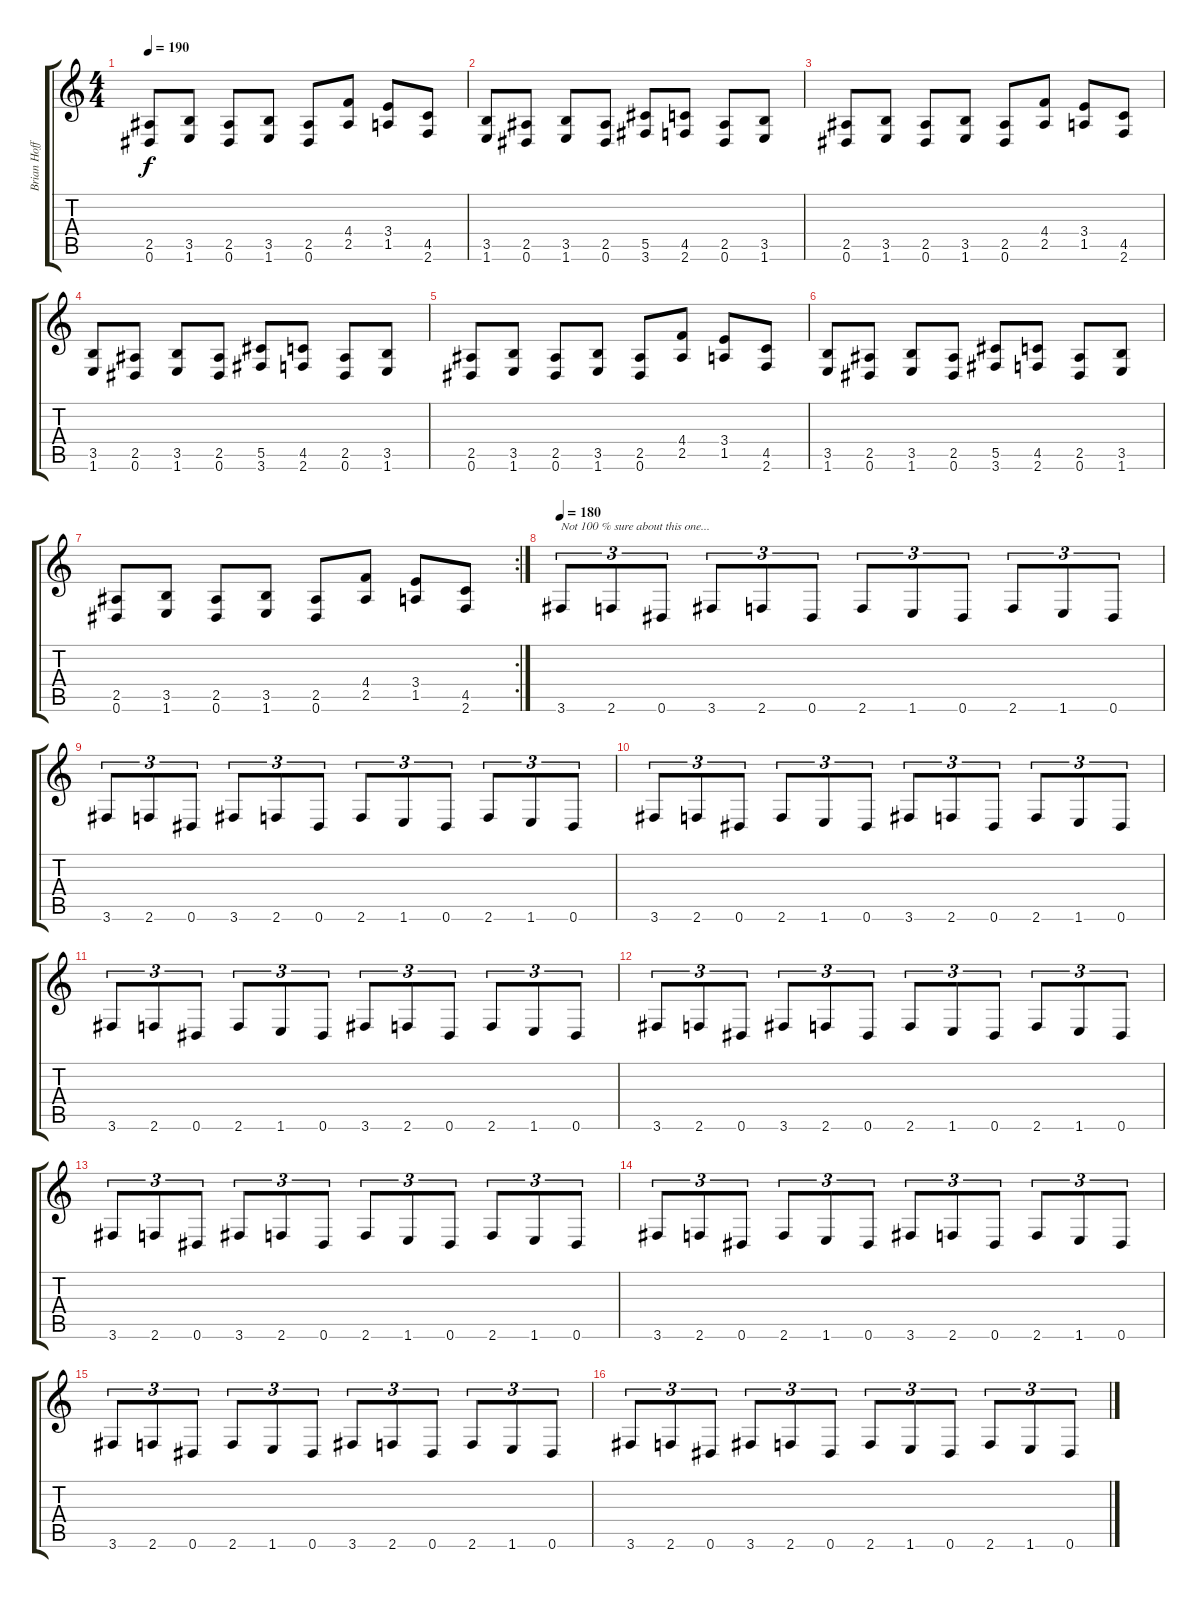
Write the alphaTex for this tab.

\track ("Brian Hoffman" "Brian Hoff") {instrument distortionguitar}
\staff {score tabs}
\tuning (Eb4 Bb3 Gb3 Db3 Ab2 Eb2) {hide}
\ts (4 4)
\tempo 190
\clef g2
\ks c
(2.5 0.6).8{dy f} (3.5 1.6).8 (2.5 0.6).8 (3.5 1.6).8 (2.5 0.6).8 (4.4 2.5).8 (3.4 1.5).8 (4.5 2.6).8 |
(3.5 1.6).8 (2.5 0.6).8 (3.5 1.6).8 (2.5 0.6).8 (5.5 3.6).8 (4.5 2.6).8 (2.5 0.6).8 (3.5 1.6).8 |
(2.5 0.6).8 (3.5 1.6).8 (2.5 0.6).8 (3.5 1.6).8 (2.5 0.6).8 (4.4 2.5).8 (3.4 1.5).8 (4.5 2.6).8 |
(3.5 1.6).8 (2.5 0.6).8 (3.5 1.6).8 (2.5 0.6).8 (5.5 3.6).8 (4.5 2.6).8 (2.5 0.6).8 (3.5 1.6).8 |
(2.5 0.6).8 (3.5 1.6).8 (2.5 0.6).8 (3.5 1.6).8 (2.5 0.6).8 (4.4 2.5).8 (3.4 1.5).8 (4.5 2.6).8 |
(3.5 1.6).8 (2.5 0.6).8 (3.5 1.6).8 (2.5 0.6).8 (5.5 3.6).8 (4.5 2.6).8 (2.5 0.6).8 (3.5 1.6).8 |
\rc 2
(2.5 0.6).8 (3.5 1.6).8 (2.5 0.6).8 (3.5 1.6).8 (2.5 0.6).8 (4.4 2.5).8 (3.4 1.5).8 (4.5 2.6).8 |
\tempo 180
3.6.8{tu (3 2) txt "Not 100 % sure about this one..."} 2.6.8{tu (3 2)} 0.6.8{tu (3 2)} 3.6.8{tu (3 2)} 2.6.8{tu (3 2)} 0.6.8{tu (3 2)} 2.6.8{tu (3 2)} 1.6.8{tu (3 2)} 0.6.8{tu (3 2)} 2.6.8{tu (3 2)} 1.6.8{tu (3 2)} 0.6.8{tu (3 2)} |
3.6.8{tu (3 2)} 2.6.8{tu (3 2)} 0.6.8{tu (3 2)} 3.6.8{tu (3 2)} 2.6.8{tu (3 2)} 0.6.8{tu (3 2)} 2.6.8{tu (3 2)} 1.6.8{tu (3 2)} 0.6.8{tu (3 2)} 2.6.8{tu (3 2)} 1.6.8{tu (3 2)} 0.6.8{tu (3 2)} |
3.6.8{tu (3 2)} 2.6.8{tu (3 2)} 0.6.8{tu (3 2)} 2.6.8{tu (3 2)} 1.6.8{tu (3 2)} 0.6.8{tu (3 2)} 3.6.8{tu (3 2)} 2.6.8{tu (3 2)} 0.6.8{tu (3 2)} 2.6.8{tu (3 2)} 1.6.8{tu (3 2)} 0.6.8{tu (3 2)} |
3.6.8{tu (3 2)} 2.6.8{tu (3 2)} 0.6.8{tu (3 2)} 2.6.8{tu (3 2)} 1.6.8{tu (3 2)} 0.6.8{tu (3 2)} 3.6.8{tu (3 2)} 2.6.8{tu (3 2)} 0.6.8{tu (3 2)} 2.6.8{tu (3 2)} 1.6.8{tu (3 2)} 0.6.8{tu (3 2)} |
3.6.8{tu (3 2)} 2.6.8{tu (3 2)} 0.6.8{tu (3 2)} 3.6.8{tu (3 2)} 2.6.8{tu (3 2)} 0.6.8{tu (3 2)} 2.6.8{tu (3 2)} 1.6.8{tu (3 2)} 0.6.8{tu (3 2)} 2.6.8{tu (3 2)} 1.6.8{tu (3 2)} 0.6.8{tu (3 2)} |
3.6.8{tu (3 2)} 2.6.8{tu (3 2)} 0.6.8{tu (3 2)} 3.6.8{tu (3 2)} 2.6.8{tu (3 2)} 0.6.8{tu (3 2)} 2.6.8{tu (3 2)} 1.6.8{tu (3 2)} 0.6.8{tu (3 2)} 2.6.8{tu (3 2)} 1.6.8{tu (3 2)} 0.6.8{tu (3 2)} |
3.6.8{tu (3 2)} 2.6.8{tu (3 2)} 0.6.8{tu (3 2)} 2.6.8{tu (3 2)} 1.6.8{tu (3 2)} 0.6.8{tu (3 2)} 3.6.8{tu (3 2)} 2.6.8{tu (3 2)} 0.6.8{tu (3 2)} 2.6.8{tu (3 2)} 1.6.8{tu (3 2)} 0.6.8{tu (3 2)} |
3.6.8{tu (3 2)} 2.6.8{tu (3 2)} 0.6.8{tu (3 2)} 2.6.8{tu (3 2)} 1.6.8{tu (3 2)} 0.6.8{tu (3 2)} 3.6.8{tu (3 2)} 2.6.8{tu (3 2)} 0.6.8{tu (3 2)} 2.6.8{tu (3 2)} 1.6.8{tu (3 2)} 0.6.8{tu (3 2)} |
3.6.8{tu (3 2)} 2.6.8{tu (3 2)} 0.6.8{tu (3 2)} 3.6.8{tu (3 2)} 2.6.8{tu (3 2)} 0.6.8{tu (3 2)} 2.6.8{tu (3 2)} 1.6.8{tu (3 2)} 0.6.8{tu (3 2)} 2.6.8{tu (3 2)} 1.6.8{tu (3 2)} 0.6.8{tu (3 2)}
